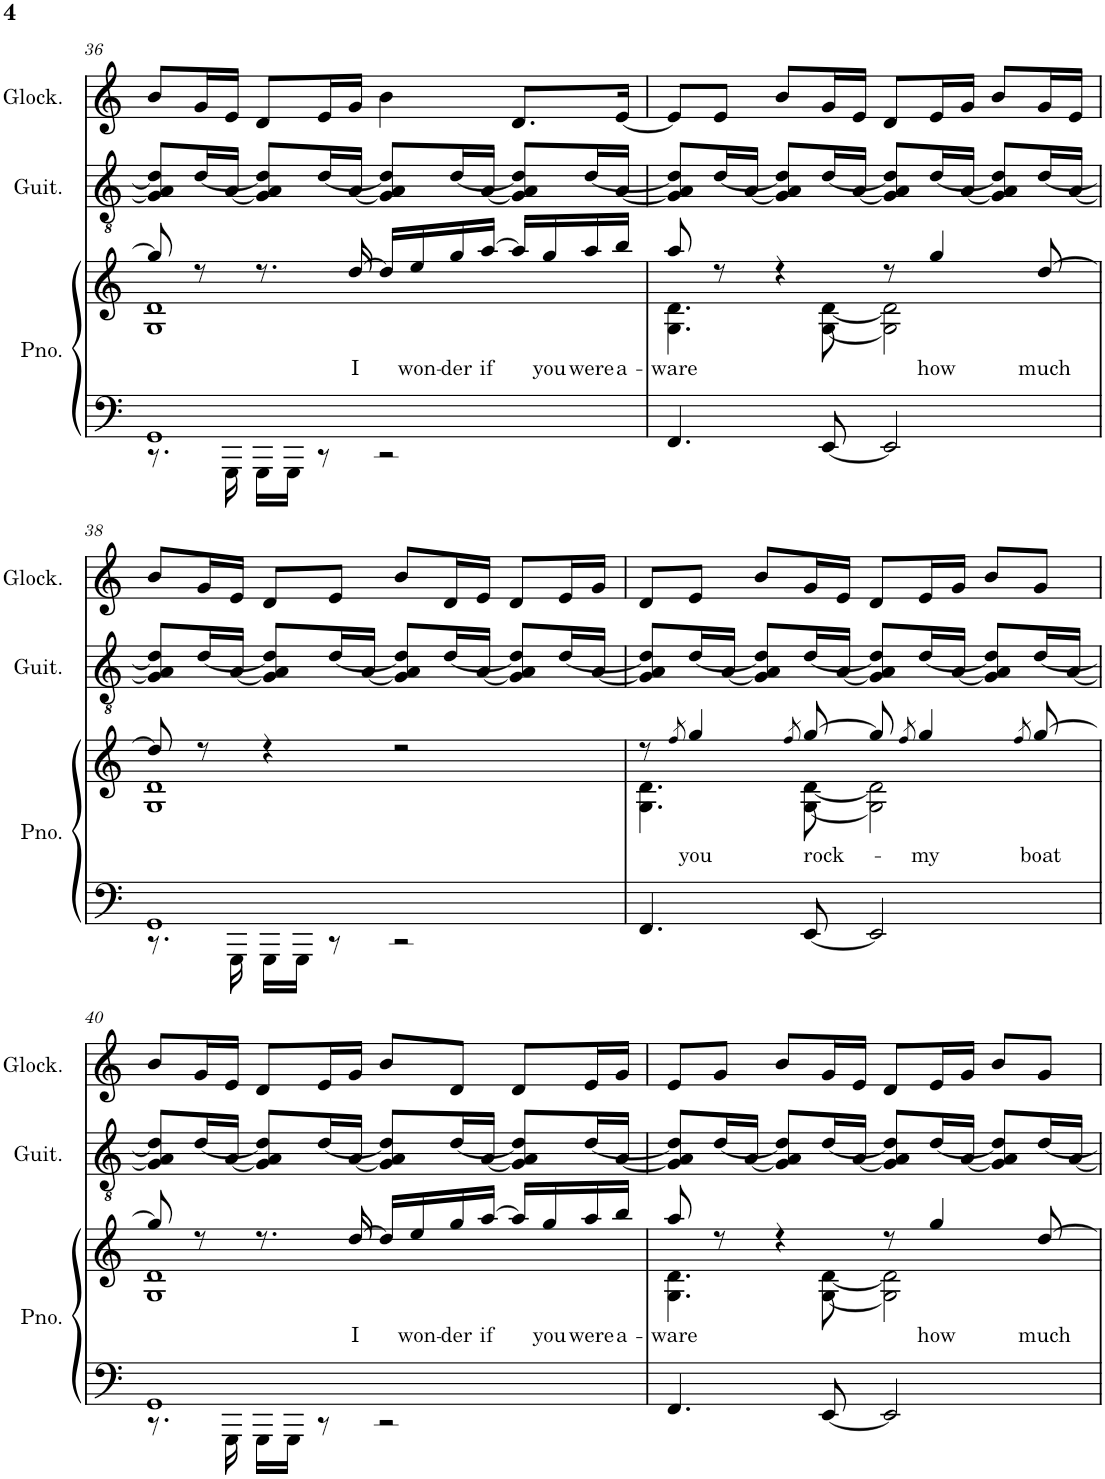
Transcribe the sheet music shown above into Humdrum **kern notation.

**kern	**kern	**text	**kern	**kern
*part3	*part3	*part3	*part2	*part1
*staff4	*staff3	*staff3	*staff2	*staff1
*I"Piano	*	*	*I"Classical Guitar	*I"Glockenspiel
*I'Pno.	*	*	*I'Guit.	*I'Glock.
!!LO:PB:g=z
*clefF4	*clefG2	*	*clefGv2	*clefG2
*	*	*	*	*Trd-14c-24
*k[]	*k[]	*	*k[]	*k[]
*M4/4	*M4/4	*	*M4/4	*M4/4
=36	=36	=36	=36	=36
*^	*^	*	*	*
1GG	8.r	8gg/]	1G 1d	.	8G/ 8A/] 8d/]L	8b/L
.	.	8r	.	.	[16d/L	16g/L
.	16GGG\	.	.	.	[16A/JJ	16e/JJ
.	16GGG\LL	8.r	.	.	8G/ 8A/] 8d/]L	8d/L
.	16GGG\JJ	.	.	.	.	.
.	8r	.	.	.	[16d/L	16e/L
!	!	!	!	!LO:LY:b	!	!
.	.	[16dd/	.	I	[16A/JJ	16g/JJ
.	2r	16dd/LL]	.	.	8G/ 8A/] 8d/]L	4b\
!	!	!	!	!LO:LY:b	!	!
.	.	16ee/	.	won-	.	.
!	!	!	!	!LO:LY:b	!	!
.	.	16gg/	.	-der	[16d/L	.
!	!	!	!	!LO:LY:b	!	!
.	.	[16aa/JJ	.	if	[16A/JJ	.
.	.	16aa/LL]	.	.	8G/ 8A/] 8d/]L	8.d/L
!	!	!	!	!LO:LY:b	!	!
.	.	16gg/	.	you	.	.
!	!	!	!	!LO:LY:b	!	!
.	.	16aa/	.	were	[16d/L	.
!	!	!	!	!LO:LY:b	!	!
.	.	16bb/JJ	.	a-	[16A/JJ	[16e/Jk
*v	*v	*	*	*	*	*
=37	=37	=37	=37	=37	=37
!	!	!	!LO:LY:b	!	!
4.FF/	8aa/	4.G\ 4.d\	-ware	8G/ 8A/] 8d/]L	8e/L]
.	8r	.	.	[16d/L	8e/J
.	.	.	.	[16A/JJ	.
.	4r	.	.	8G/ 8A/] 8d/]L	8b/L
[8EE/	.	[8G\ [8d\	.	[16d/L	16g/L
.	.	.	.	[16A/JJ	16e/JJ
2EE/]	8r	2G\] 2d\]	.	8G/ 8A/] 8d/]L	8d/L
!	!	!	!LO:LY:b	!	!
.	4gg/	.	how	[16d/L	16e/L
.	.	.	.	[16A/JJ	16g/JJ
.	.	.	.	8G/ 8A/] 8d/]L	8b/L
!	!	!	!LO:LY:b	!	!
.	[8dd/	.	much	[16d/L	16g/L
.	.	.	.	[16A/JJ	16e/JJ
!!LO:LB:g=z
=38	=38	=38	=38	=38	=38
*^	*	*	*	*	*
1GG	8.r	8dd/]	1G 1d	.	8G/ 8A/] 8d/]L	8b/L
.	.	8r	.	.	[16d/L	16g/L
.	16GGG\	.	.	.	[16A/JJ	16e/JJ
.	16GGG\LL	4r	.	.	8G/ 8A/] 8d/]L	8d/L
.	16GGG\JJ	.	.	.	.	.
.	8r	.	.	.	[16d/L	8e/J
.	.	.	.	.	[16A/JJ	.
.	2r	2r	.	.	8G/ 8A/] 8d/]L	8b/L
.	.	.	.	.	[16d/L	16d/L
.	.	.	.	.	[16A/JJ	16e/JJ
.	.	.	.	.	8G/ 8A/] 8d/]L	8d/L
.	.	.	.	.	[16d/L	16e/L
.	.	.	.	.	[16A/JJ	16g/JJ
*v	*v	*	*	*	*	*
=39	=39	=39	=39	=39	=39
4.FF/	8r	4.G\ 4.d\	.	8G/ 8A/] 8d/]L	8d/L
.	8qff/	.	.	.	.
!	!	!	!LO:LY:b	!	!
.	4gg/	.	you	[16d/L	8e/J
.	.	.	.	[16A/JJ	.
.	.	.	.	8G/ 8A/] 8d/]L	8b/L
.	8qff/	.	.	.	.
!	!	!	!LO:LY:b	!	!
[8EE/	[8gg/	[8G\ [8d\	rock-	[16d/L	16g/L
.	.	.	.	[16A/JJ	16e/JJ
2EE/]	8gg/]	2G\] 2d\]	.	8G/ 8A/] 8d/]L	8d/L
.	8qff/	.	.	.	.
!	!	!	!LO:LY:b	!	!
.	4gg/	.	-my	[16d/L	16e/L
.	.	.	.	[16A/JJ	16g/JJ
.	.	.	.	8G/ 8A/] 8d/]L	8b/L
.	8qff/	.	.	.	.
!	!	!	!LO:LY:b	!	!
.	[8gg/	.	boat	[16d/L	8g/J
.	.	.	.	[16A/JJ	.
!!LO:LB:g=z
=40	=40	=40	=40	=40	=40
*^	*	*	*	*	*
1GG	8.r	8gg/]	1G 1d	.	8G/ 8A/] 8d/]L	8b/L
.	.	8r	.	.	[16d/L	16g/L
.	16GGG\	.	.	.	[16A/JJ	16e/JJ
.	16GGG\LL	8.r	.	.	8G/ 8A/] 8d/]L	8d/L
.	16GGG\JJ	.	.	.	.	.
.	8r	.	.	.	[16d/L	16e/L
!	!	!	!	!LO:LY:b	!	!
.	.	[16dd/	.	I	[16A/JJ	16g/JJ
.	2r	16dd/LL]	.	.	8G/ 8A/] 8d/]L	8b/L
!	!	!	!	!LO:LY:b	!	!
.	.	16ee/	.	won-	.	.
!	!	!	!	!LO:LY:b	!	!
.	.	16gg/	.	-der	[16d/L	8d/J
!	!	!	!	!LO:LY:b	!	!
.	.	[16aa/JJ	.	if	[16A/JJ	.
.	.	16aa/LL]	.	.	8G/ 8A/] 8d/]L	8d/L
!	!	!	!	!LO:LY:b	!	!
.	.	16gg/	.	you	.	.
!	!	!	!	!LO:LY:b	!	!
.	.	16aa/	.	were	[16d/L	16e/L
!	!	!	!	!LO:LY:b	!	!
.	.	16bb/JJ	.	a-	[16A/JJ	16g/JJ
*v	*v	*	*	*	*	*
=41	=41	=41	=41	=41	=41
!	!	!	!LO:LY:b	!	!
4.FF/	8aa/	4.G\ 4.d\	-ware	8G/ 8A/] 8d/]L	8e/L
.	8r	.	.	[16d/L	8g/J
.	.	.	.	[16A/JJ	.
.	4r	.	.	8G/ 8A/] 8d/]L	8b/L
[8EE/	.	[8G\ [8d\	.	[16d/L	16g/L
.	.	.	.	[16A/JJ	16e/JJ
2EE/]	8r	2G\] 2d\]	.	8G/ 8A/] 8d/]L	8d/L
!	!	!	!LO:LY:b	!	!
.	4gg/	.	how	[16d/L	16e/L
.	.	.	.	[16A/JJ	16g/JJ
.	.	.	.	8G/ 8A/] 8d/]L	8b/L
!	!	!	!LO:LY:b	!	!
.	[8dd/	.	much	[16d/L	8g/J
.	.	.	.	[16A/JJ	.
*	*v	*v	*	*	*
=	=	=	=	=
*-	*-	*-	*-	*-
